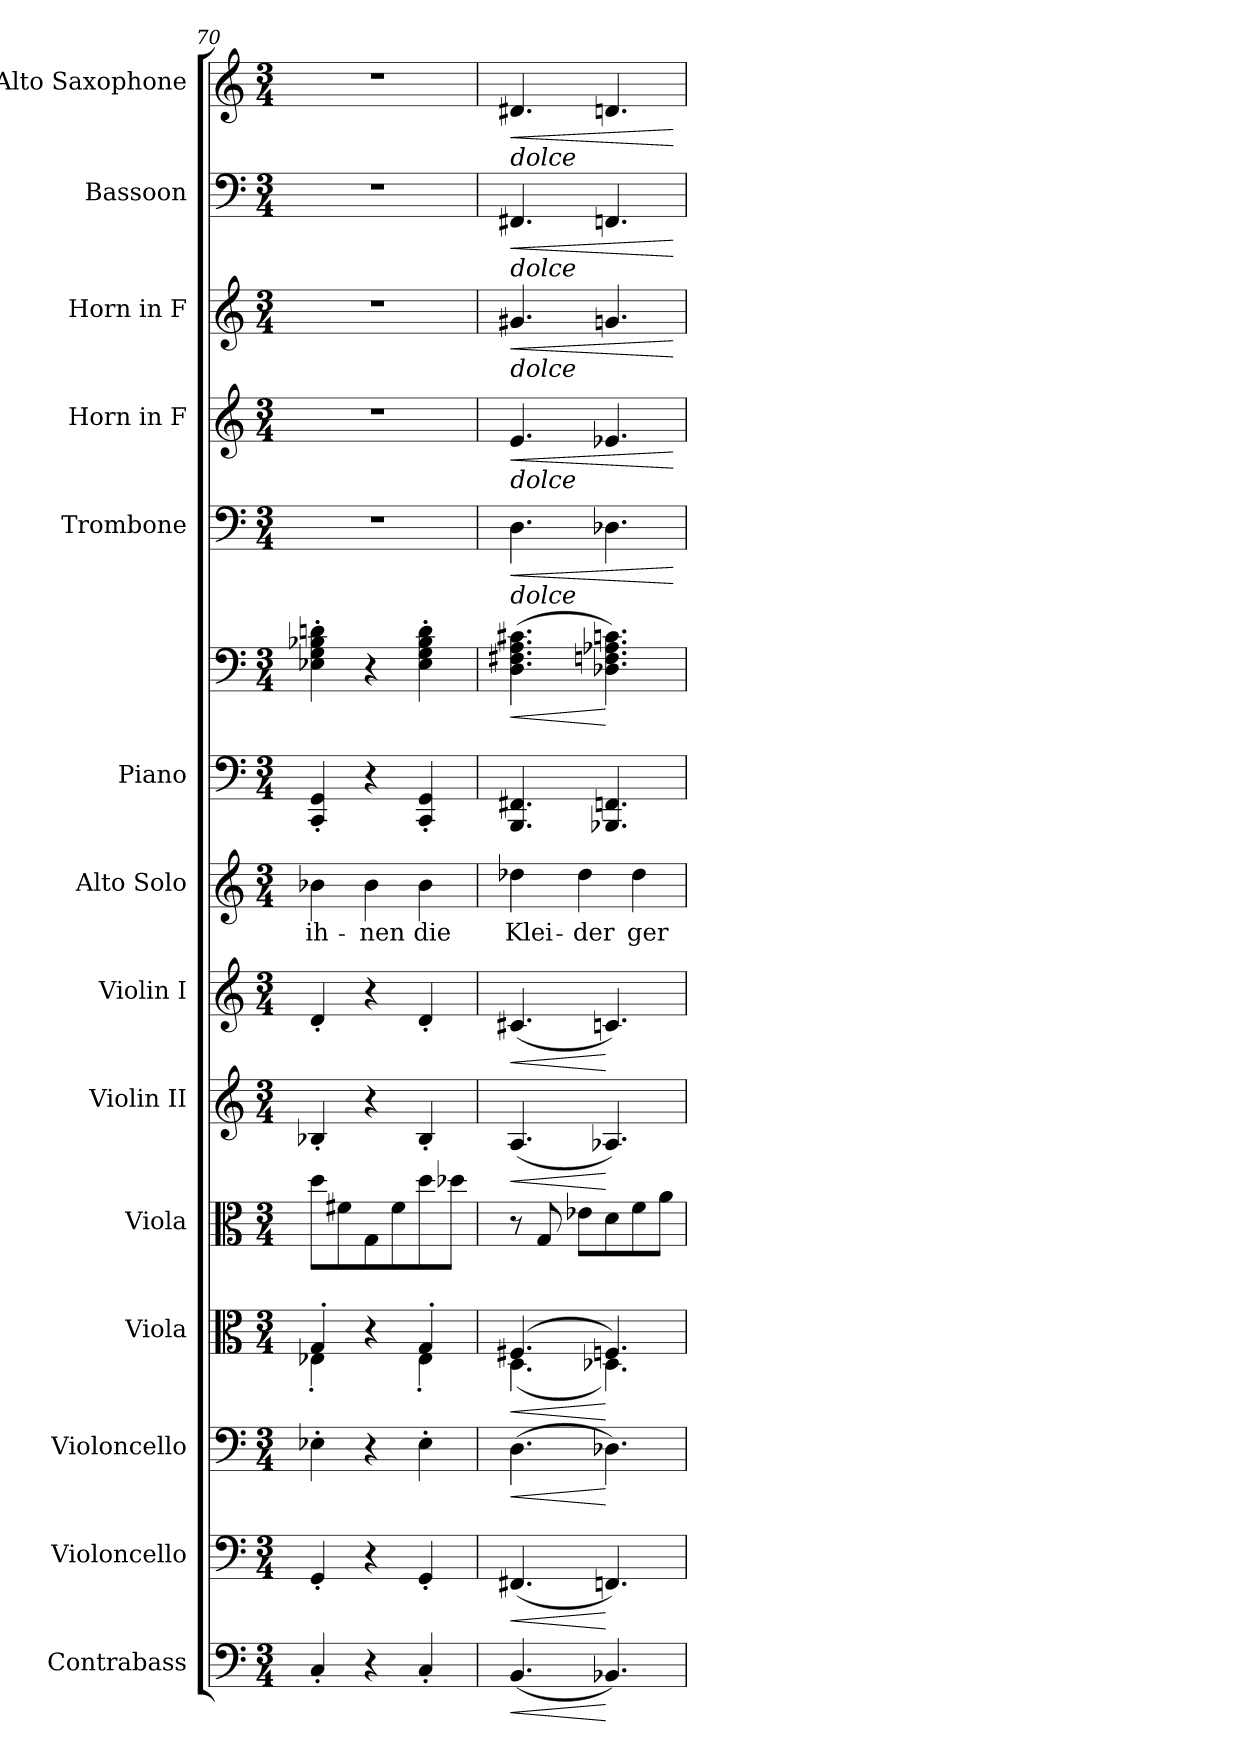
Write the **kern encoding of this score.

**kern	**dynam	**kern	**dynam	**kern	**dynam	**kern	**dynam	**kern	**kern	**dynam	**kern	**dynam	**kern	**text	**kern	**kern	**dynam	**kern	**dynam	**kern	**dynam	**kern	**dynam	**kern	**dynam	**kern	**dynam
*part14	*part14	*part13	*part13	*part12	*part12	*part11	*part11	*part10	*part9	*part9	*part8	*part8	*part7	*part7	*part6	*part6	*part6	*part5	*part5	*part4	*part4	*part3	*part3	*part2	*part2	*part1	*part1
*staff15	*staff15	*staff14	*staff14	*staff13	*staff13	*staff12	*staff12	*staff11	*staff10	*staff10	*staff9	*staff9	*staff8	*staff8	*staff7	*staff6	*staff6/7	*staff5	*staff5	*staff4	*staff4	*staff3	*staff3	*staff2	*staff2	*staff1	*staff1
*I"Contrabass	*	*I"Violoncello	*	*I"Violoncello	*	*I"Viola	*	*I"Viola	*I"Violin II	*	*I"Violin I	*	*I"Alto Solo	*	*I"Piano	*	*	*I"Trombone	*	*I"Horn in F	*	*I"Horn in F	*	*I"Bassoon	*	*I"Alto Saxophone	*
*I'Cb.	*	*I'Vc.	*	*I'Vc.	*	*I'Vla.	*	*I'Vla.	*I'Vln. II	*	*I'Vln. I	*	*I'A.	*	*I'Pno.	*	*	*I'Tbn.	*	*I'Hn.	*	*I'Hn.	*	*I'Bsn.	*	*I'Alto Sax.	*
*clefF4	*	*clefF4	*	*clefF4	*	*clefC3	*	*clefC3	*clefG2	*	*clefG2	*	*clefG2	*	*clefF4	*clefF4	*	*clefF4	*	*clefG2	*	*clefG2	*	*clefF4	*	*clefG2	*
*ITrd7c12	*	*	*	*	*	*	*	*	*	*	*	*	*	*	*	*	*	*	*	*ITrd4c7	*	*ITrd4c7	*	*	*	*ITrd5c9	*
*k[]	*	*k[]	*	*k[]	*	*k[]	*	*k[]	*k[]	*	*k[]	*	*k[]	*	*k[]	*k[]	*	*k[]	*	*k[b-]	*	*k[b-]	*	*k[]	*	*k[b-e-a-]	*
*M3/4	*	*M3/4	*	*M3/4	*	*M3/4	*	*M3/4	*M3/4	*	*M3/4	*	*M3/4	*	*M3/4	*M3/4	*	*M3/4	*	*M3/4	*	*M3/4	*	*M3/4	*	*M3/4	*
=70	=70	=70	=70	=70	=70	=70	=70	=70	=70	=70	=70	=70	=70	=70	=70	=70	=70	=70	=70	=70	=70	=70	=70	=70	=70	=70	=70
*	*	*	*	*	*	*^	*	*	*	*	*	*	*	*	*	*	*	*	*	*	*	*	*	*	*	*	*
!	!	!	!	!	!	!	!	!	!	!	!	!	!	!	!LO:LY:b:color=#000000	!	!	!	!LO:N:vis=1	!	!LO:N:vis=1	!	!LO:N:vis=1	!	!LO:N:vis=1	!	!LO:N:vis=1	!
4CC'i/	.	4GG'i/	.	4E-X'i\	.	4G'i/	4E-X'i\	.	8ddi\L	4B-X'i/	.	4d'i/	.	4b-Xi\	ih-	4CCi/' 4GGi'	4E-Xi\' 4Gi' 4B-Xi' 4dni'	.	2.r	.	2.r	.	2.r	.	2.r	.	2.r	.
.	.	.	.	.	.	.	.	.	8f#Xi\	.	.	.	.	.	.	.	.	.	.	.	.	.	.	.	.	.	.	.
!	!	!	!	!	!	!	!	!	!	!	!	!	!	!	!LO:LY:b:color=#000000	!	!	!	!	!	!	!	!	!	!	!	!	!
4r	.	4r	.	4r	.	4r	4ryy	.	8Gi\	4r	.	4r	.	4b-i\	-nen	4r	4r	.	.	.	.	.	.	.	.	.	.	.
.	.	.	.	.	.	.	.	.	8f#i\	.	.	.	.	.	.	.	.	.	.	.	.	.	.	.	.	.	.	.
!	!	!	!	!	!	!	!	!	!	!	!	!	!	!	!LO:LY:b:color=#000000	!	!	!	!	!	!	!	!	!	!	!	!	!
4CC'i/	.	4GG'i/	.	4E-'i\	.	4G'i/	4E-'i\	.	8ddi\	4B-'i/	.	4d'i/	.	4b-i\	die	4CCi/' 4GGi'	4E-i\' 4Gi' 4B-i' 4di'	.	.	.	.	.	.	.	.	.	.	.
.	.	.	.	.	.	.	.	.	8dd-Xi\J	.	.	.	.	.	.	.	.	.	.	.	.	.	.	.	.	.	.	.
=71	=71	=71	=71	=71	=71	=71	=71	=71	=71	=71	=71	=71	=71	=71	=71	=71	=71	=71	=71	=71	=71	=71	=71	=71	=71	=71	=71	=71
!	!LO:HP:b	!	!LO:HP:b	!	!LO:HP:b	!	!	!LO:HP:b	!	!	!LO:HP:b	!	!LO:HP:b	!	!	!	!	!	!	!	!	!	!	!	!	!	!	!
!	!	!	!	!	!	!	!	!	!	!	!	!	!	!	!	!	!	!	!	!	!	!	!	!	!	!	!LO:TX:b:i:t=dolce	!
!	!	!	!	!	!	!	!	!	!	!	!	!	!	!	!	!	!	!	!	!	!	!	!	!	!LO:TX:b:i:t=dolce	!	!	!
!	!	!	!	!	!	!	!	!	!	!	!	!	!	!	!	!	!	!	!	!	!	!	!LO:TX:b:i:t=dolce	!	!	!	!	!
!	!	!	!	!	!	!	!	!	!	!	!	!	!	!	!	!	!	!	!	!	!LO:TX:b:i:t=dolce	!	!	!	!	!	!	!
!	!	!	!	!	!	!	!	!	!	!	!	!	!	!	!	!	!	!	!LO:TX:b:i:t=dolce	!	!	!	!	!	!	!	!	!
!	!	!	!	!	!	!	!	!	!	!	!	!	!	!	!LO:LY:b:color=#000000	!	!	!LO:HP:b	!	!LO:HP:b	!	!LO:HP:b	!	!LO:HP:b	!	!LO:HP:b	!	!LO:HP:b
(4.BBBi/	<	(4.FF#Xi/	<	(4.Di\	<	(4.F#Xi/	(4.Di\	<	8r	(4.Ai/	<	(4.c#Xi/	<	4dd-Xi\	Klei-	4.BBBi/ 4.FF#Xi	(4.Di\ 4.F#Xi 4.Ai 4.c#Xi	<	4.Di\	<	4.Ai/	<	4.c#Xi/	<	4.FF#Xi/	<	4.F#Xi/	<
.	.	.	.	.	.	.	.	.	8Gi/	.	.	.	.	.	.	.	.	.	.	.	.	.	.	.	.	.	.	.
!	!	!	!	!	!	!	!	!	!	!	!	!	!	!	!LO:LY:b:color=#000000	!	!	!	!	!	!	!	!	!	!	!	!	!
.	.	.	.	.	.	.	.	.	8e-Xi\L	.	.	.	.	4dd-i\	-der	.	.	.	.	.	.	.	.	.	.	.	.	.
4.BBB-Xi/)	[	4.FFni/)	[	4.D-Xi\)	[	4.Fni/)	4.D-Xi\)	[	8di\	4.A-Xi/)	[	4.cni/)	[	.	.	4.BBB-Xi/ 4.FFni	4.D-Xi\ 4.Fni 4.A-Xi 4.cni)	[	4.D-Xi\	.	4.A-Xi/	.	4.cni/	.	4.FFni/	.	4.Fni/	.
!	!	!	!	!	!	!	!	!	!	!	!	!	!	!	!LO:LY:b:color=#000000	!	!	!	!	!	!	!	!	!	!	!	!	!
.	.	.	.	.	.	.	.	.	8fi\	.	.	.	.	4dd-i\	ger-	.	.	.	.	.	.	.	.	.	.	.	.	.
.	.	.	.	.	.	.	.	.	8ai\J	.	.	.	.	.	.	.	.	.	.	.	.	.	.	.	.	.	.	.
*	*	*	*	*	*	*v	*v	*	*	*	*	*	*	*	*	*	*	*	*	*	*	*	*	*	*	*	*	*
.	.	.	.	.	.	.	.	.	.	.	.	.	.	.	.	.	.	.	[	.	[	.	[	.	[	.	[
=	=	=	=	=	=	=	=	=	=	=	=	=	=	=	=	=	=	=	=	=	=	=	=	=	=	=	=
*-	*-	*-	*-	*-	*-	*-	*-	*-	*-	*-	*-	*-	*-	*-	*-	*-	*-	*-	*-	*-	*-	*-	*-	*-	*-	*-	*-
